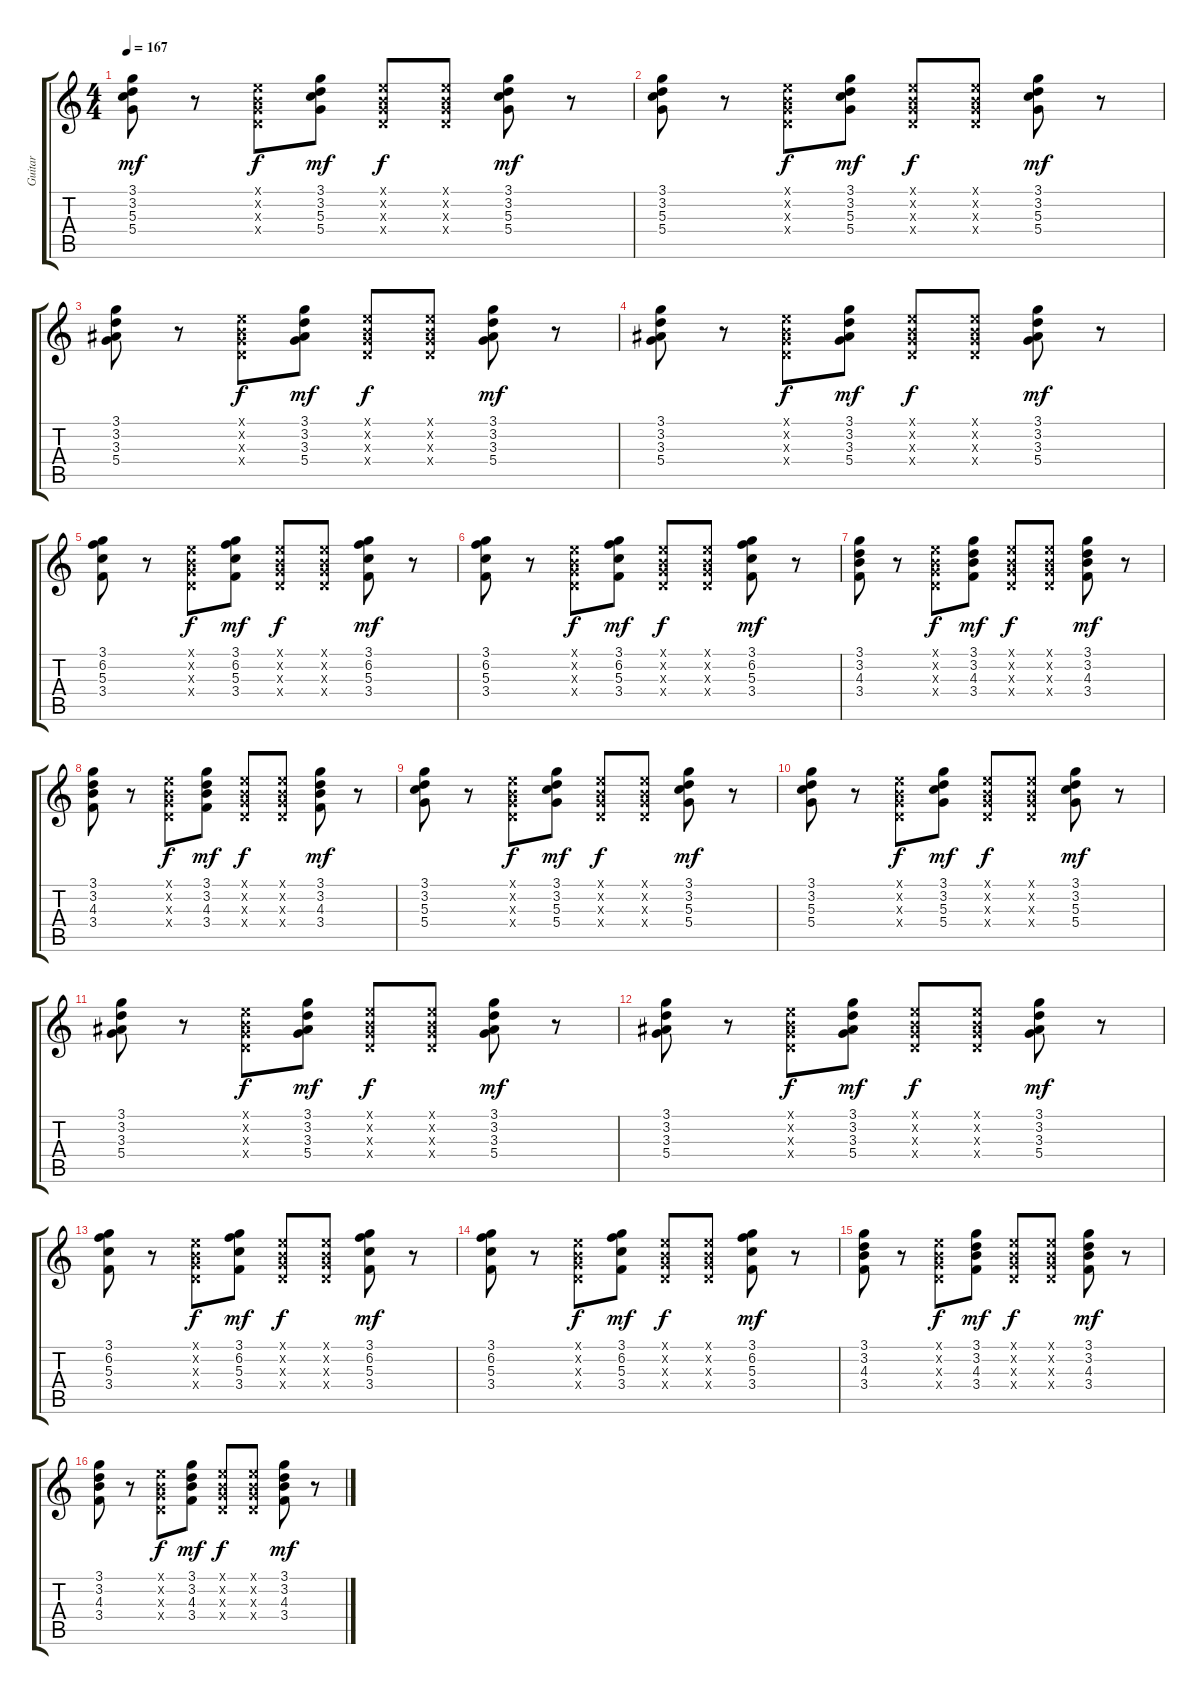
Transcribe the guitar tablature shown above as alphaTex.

\track ("Guitar" "Guitar") {instrument distortionguitar}
\staff {score tabs}
\tuning (E4 B3 G3 D3 A2 E2) {hide}
\ts (4 4)
\tempo 167
\clef g2
\ks c
(3.1 3.2 5.3 5.4).8{dy mf volume 12 balance 8 instrument distortionguitar} r.8 (0.1{x} 0.2{x} 0.3{x} 0.4{x}).8{dy f} (3.1 3.2 5.3 5.4).8{dy mf} (0.1{x} 0.2{x} 0.3{x} 0.4{x}).8{dy f} (0.1{x} 0.2{x} 0.3{x} 0.4{x}).8 (3.1 3.2 5.3 5.4).8{dy mf} r.8 |
(3.1 3.2 5.3 5.4).8 r.8 (0.1{x} 0.2{x} 0.3{x} 0.4{x}).8{dy f} (3.1 3.2 5.3 5.4).8{dy mf} (0.1{x} 0.2{x} 0.3{x} 0.4{x}).8{dy f} (0.1{x} 0.2{x} 0.3{x} 0.4{x}).8 (3.1 3.2 5.3 5.4).8{dy mf} r.8 |
(3.1 3.2 3.3 5.4).8 r.8 (0.1{x} 0.2{x} 0.3{x} 0.4{x}).8{dy f} (3.1 3.2 3.3 5.4).8{dy mf} (0.1{x} 0.2{x} 0.3{x} 0.4{x}).8{dy f} (0.1{x} 0.2{x} 0.3{x} 0.4{x}).8 (3.1 3.2 3.3 5.4).8{dy mf} r.8 |
(3.1 3.2 3.3 5.4).8 r.8 (0.1{x} 0.2{x} 0.3{x} 0.4{x}).8{dy f} (3.1 3.2 3.3 5.4).8{dy mf} (0.1{x} 0.2{x} 0.3{x} 0.4{x}).8{dy f} (0.1{x} 0.2{x} 0.3{x} 0.4{x}).8 (3.1 3.2 3.3 5.4).8{dy mf} r.8 |
(3.1 6.2 5.3 3.4).8 r.8 (0.1{x} 0.2{x} 0.3{x} 0.4{x}).8{dy f} (3.1 6.2 5.3 3.4).8{dy mf} (0.1{x} 0.2{x} 0.3{x} 0.4{x}).8{dy f} (0.1{x} 0.2{x} 0.3{x} 0.4{x}).8 (3.1 6.2 5.3 3.4).8{dy mf} r.8 |
(3.1 6.2 5.3 3.4).8 r.8 (0.1{x} 0.2{x} 0.3{x} 0.4{x}).8{dy f} (3.1 6.2 5.3 3.4).8{dy mf} (0.1{x} 0.2{x} 0.3{x} 0.4{x}).8{dy f} (0.1{x} 0.2{x} 0.3{x} 0.4{x}).8 (3.1 6.2 5.3 3.4).8{dy mf} r.8 |
(3.1 3.2 4.3 3.4).8 r.8 (0.1{x} 0.2{x} 0.3{x} 0.4{x}).8{dy f} (3.1 3.2 4.3 3.4).8{dy mf} (0.1{x} 0.2{x} 0.3{x} 0.4{x}).8{dy f} (0.1{x} 0.2{x} 0.3{x} 0.4{x}).8 (3.1 3.2 4.3 3.4).8{dy mf} r.8 |
(3.1 3.2 4.3 3.4).8 r.8 (0.1{x} 0.2{x} 0.3{x} 0.4{x}).8{dy f} (3.1 3.2 4.3 3.4).8{dy mf} (0.1{x} 0.2{x} 0.3{x} 0.4{x}).8{dy f} (0.1{x} 0.2{x} 0.3{x} 0.4{x}).8 (3.1 3.2 4.3 3.4).8{dy mf} r.8 |
(3.1 3.2 5.3 5.4).8 r.8 (0.1{x} 0.2{x} 0.3{x} 0.4{x}).8{dy f} (3.1 3.2 5.3 5.4).8{dy mf} (0.1{x} 0.2{x} 0.3{x} 0.4{x}).8{dy f} (0.1{x} 0.2{x} 0.3{x} 0.4{x}).8 (3.1 3.2 5.3 5.4).8{dy mf} r.8 |
(3.1 3.2 5.3 5.4).8 r.8 (0.1{x} 0.2{x} 0.3{x} 0.4{x}).8{dy f} (3.1 3.2 5.3 5.4).8{dy mf} (0.1{x} 0.2{x} 0.3{x} 0.4{x}).8{dy f} (0.1{x} 0.2{x} 0.3{x} 0.4{x}).8 (3.1 3.2 5.3 5.4).8{dy mf} r.8 |
(3.1 3.2 3.3 5.4).8 r.8 (0.1{x} 0.2{x} 0.3{x} 0.4{x}).8{dy f} (3.1 3.2 3.3 5.4).8{dy mf} (0.1{x} 0.2{x} 0.3{x} 0.4{x}).8{dy f} (0.1{x} 0.2{x} 0.3{x} 0.4{x}).8 (3.1 3.2 3.3 5.4).8{dy mf} r.8 |
(3.1 3.2 3.3 5.4).8 r.8 (0.1{x} 0.2{x} 0.3{x} 0.4{x}).8{dy f} (3.1 3.2 3.3 5.4).8{dy mf} (0.1{x} 0.2{x} 0.3{x} 0.4{x}).8{dy f} (0.1{x} 0.2{x} 0.3{x} 0.4{x}).8 (3.1 3.2 3.3 5.4).8{dy mf} r.8 |
(3.1 6.2 5.3 3.4).8 r.8 (0.1{x} 0.2{x} 0.3{x} 0.4{x}).8{dy f} (3.1 6.2 5.3 3.4).8{dy mf} (0.1{x} 0.2{x} 0.3{x} 0.4{x}).8{dy f} (0.1{x} 0.2{x} 0.3{x} 0.4{x}).8 (3.1 6.2 5.3 3.4).8{dy mf} r.8 |
(3.1 6.2 5.3 3.4).8 r.8 (0.1{x} 0.2{x} 0.3{x} 0.4{x}).8{dy f} (3.1 6.2 5.3 3.4).8{dy mf} (0.1{x} 0.2{x} 0.3{x} 0.4{x}).8{dy f} (0.1{x} 0.2{x} 0.3{x} 0.4{x}).8 (3.1 6.2 5.3 3.4).8{dy mf} r.8 |
(3.1 3.2 4.3 3.4).8 r.8 (0.1{x} 0.2{x} 0.3{x} 0.4{x}).8{dy f} (3.1 3.2 4.3 3.4).8{dy mf} (0.1{x} 0.2{x} 0.3{x} 0.4{x}).8{dy f} (0.1{x} 0.2{x} 0.3{x} 0.4{x}).8 (3.1 3.2 4.3 3.4).8{dy mf} r.8 |
(3.1 3.2 4.3 3.4).8 r.8 (0.1{x} 0.2{x} 0.3{x} 0.4{x}).8{dy f} (3.1 3.2 4.3 3.4).8{dy mf} (0.1{x} 0.2{x} 0.3{x} 0.4{x}).8{dy f} (0.1{x} 0.2{x} 0.3{x} 0.4{x}).8 (3.1 3.2 4.3 3.4).8{dy mf} r.8
